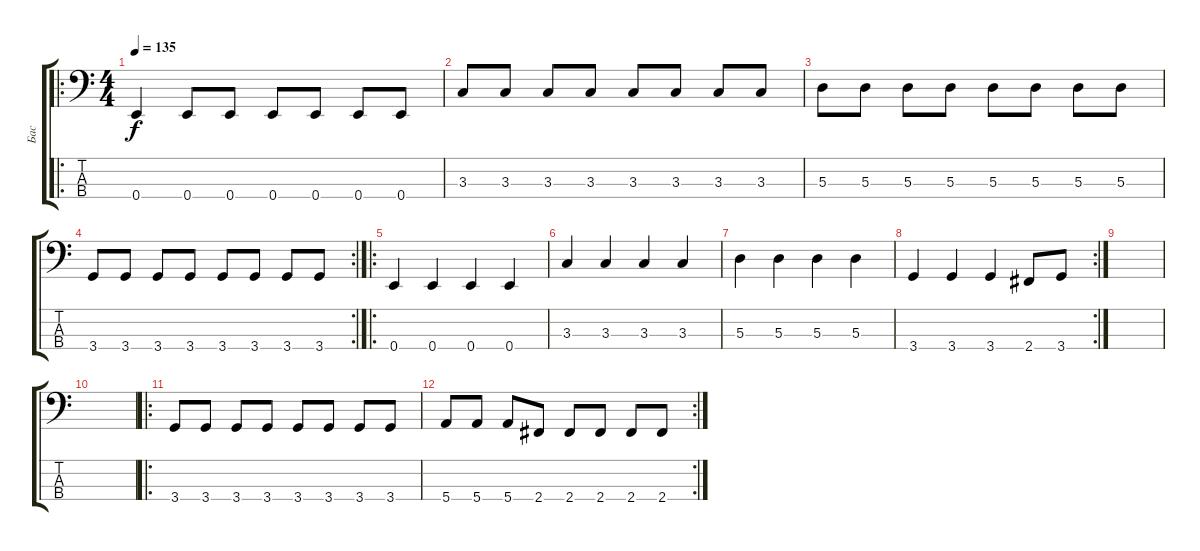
\track ("Бас" "Бас") {instrument electricbasspick}
\staff {score tabs}
\tuning (G2 D2 A1 E1) {hide}
\ro
\ts (4 4)
\tempo 135
\clef f4
\ks c
0.4.4{dy f} 0.4.8 0.4.8 0.4.8 0.4.8 0.4.8 0.4.8 |
3.3.8 3.3.8 3.3.8 3.3.8 3.3.8 3.3.8 3.3.8 3.3.8 |
5.3.8 5.3.8 5.3.8 5.3.8 5.3.8 5.3.8 5.3.8 5.3.8 |
\rc 2
3.4.8 3.4.8 3.4.8 3.4.8 3.4.8 3.4.8 3.4.8 3.4.8 |
\ro
0.4.4 0.4.4 0.4.4 0.4.4 |
3.3.4 3.3.4 3.3.4 3.3.4 |
5.3.4 5.3.4 5.3.4 5.3.4 |
\rc 2
3.4.4 3.4.4 3.4.4 2.4.8 3.4.8 |
|
|
\ro
3.4.8 3.4.8 3.4.8 3.4.8 3.4.8 3.4.8 3.4.8 3.4.8 |
\rc 2
5.4.8 5.4.8 5.4.8 2.4.8 2.4.8 2.4.8 2.4.8 2.4.8
